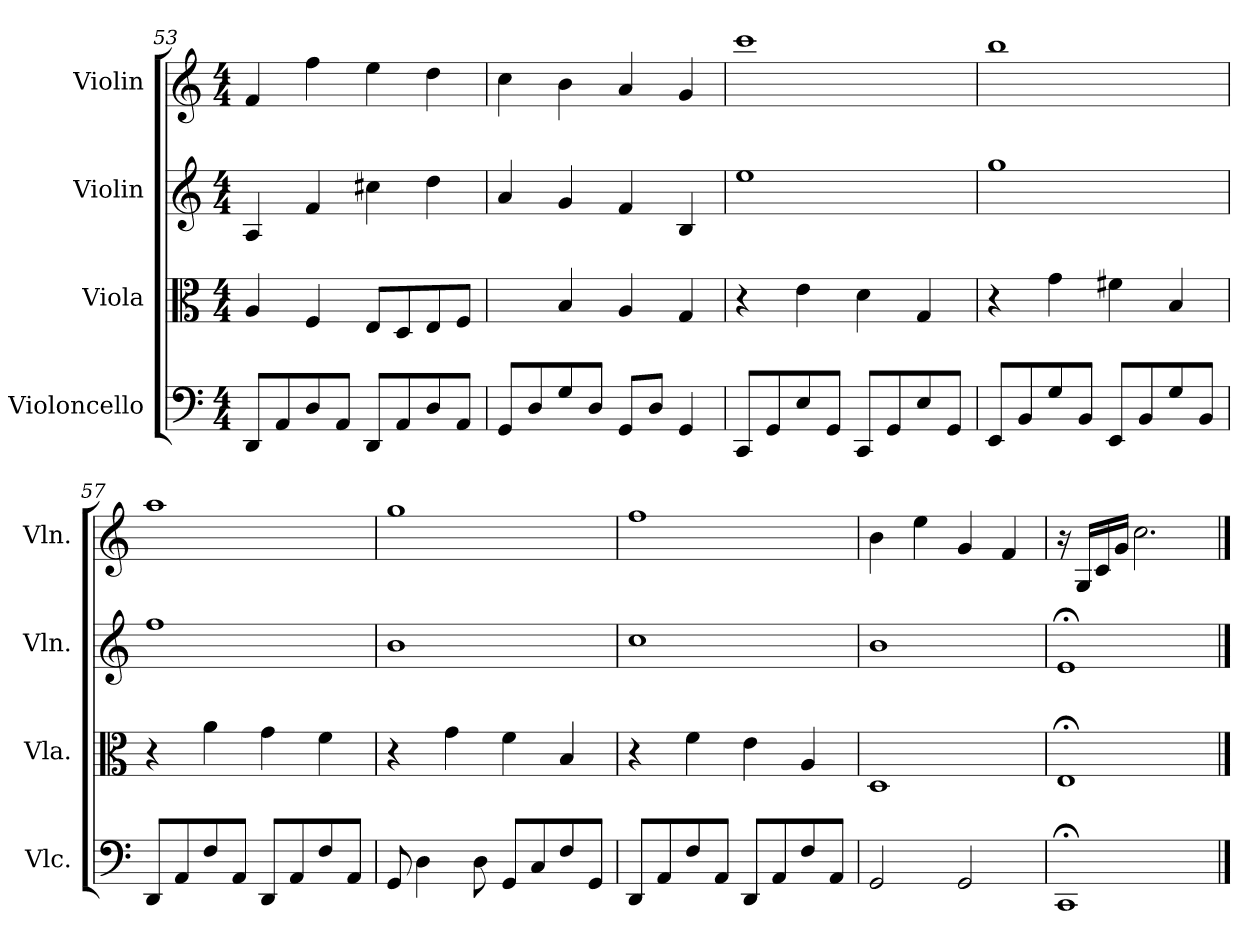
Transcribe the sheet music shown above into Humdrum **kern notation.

**kern	**kern	**kern	**kern
*part4	*part3	*part2	*part1
*staff4	*staff3	*staff2	*staff1
*I"Violoncello	*I"Viola	*I"Violin	*I"Violin
*I'Vlc.	*I'Vla.	*I'Vln.	*I'Vln.
*clefF4	*clefC3	*clefG2	*clefG2
*k[]	*k[]	*k[]	*k[]
*M4/4	*M4/4	*M4/4	*M4/4
=53	=53	=53	=53
8DD/L	4A/	4A/	4f/
8AA/	.	.	.
8D/	4F/	4f/	4ff\
8AA/J	.	.	.
8DD/L	8E/L	4cc#X\	4ee\
8AA/	8D/	.	.
8D/	8E/	4dd\	4dd\
8AA/J	8F/J	.	.
!!LO:PB:g=z
=54	=54	=54	=54
8GG/L	4c\yy	4a/	4cc\
8D/	.	.	.
8G/	4B/	4g/	4b\
8D/J	.	.	.
8GG/L	4A/	4f/	4a/
8D/J	.	.	.
4GG/	4G/	4B/	4g/
=55	=55	=55	=55
8CC/L	4r	1ee	1ccc
8GG/	.	.	.
8E/	4e\	.	.
8GG/J	.	.	.
8CC/L	4d\	.	.
8GG/	.	.	.
8E/	4G/	.	.
8GG/J	.	.	.
=56	=56	=56	=56
8EE/L	4r	1gg	1bb
8BB/	.	.	.
8G/	4g\	.	.
8BB/J	.	.	.
8EE/L	4f#X\	.	.
8BB/	.	.	.
8G/	4B/	.	.
8BB/J	.	.	.
=57	=57	=57	=57
8DD/L	4r	1ff	1aa
8AA/	.	.	.
8F/	4a\	.	.
8AA/J	.	.	.
8DD/L	4g\	.	.
8AA/	.	.	.
8F/	4f\	.	.
8AA/J	.	.	.
=58	=58	=58	=58
8GG/	4r	1b	1gg
4D\	.	.	.
.	4g\	.	.
8D\	.	.	.
8GG/L	4f\	.	.
8C/	.	.	.
8F/	4B/	.	.
8GG/J	.	.	.
!!LO:LB:g=z
=59	=59	=59	=59
8DD/L	4r	1cc	1ff
8AA/	.	.	.
8F/	4f\	.	.
8AA/J	.	.	.
8DD/L	4e\	.	.
8AA/	.	.	.
8F/	4A/	.	.
8AA/J	.	.	.
=60	=60	=60	=60
2GG/	1D	1b	4b\
.	.	.	4ee\
2GG/	.	.	4g/
.	.	.	4f/
=61	=61	=61	=61
1CC;<	1E;<	1e;<	16r
.	.	.	16G/LL
.	.	.	16c/
.	.	.	16g/JJ
.	.	.	2.cc\
==	==	==	==
*-	*-	*-	*-
